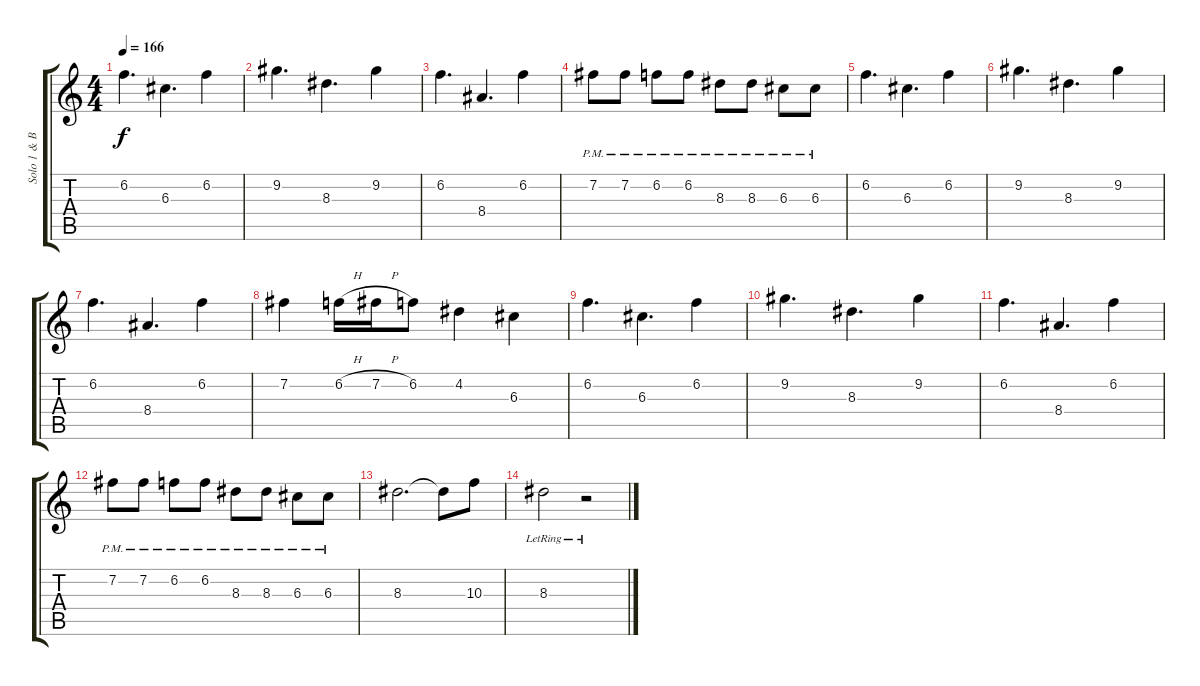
\track ("Solo 1 & Break" "Solo 1 & B") {instrument distortionguitar}
\staff {score tabs}
\tuning (E4 B3 G3 D3 A2 E2) {hide}
\ts (4 4)
\tempo 166
\clef g2
\ks c
6.2.4{d dy f} 6.3.4{d} 6.2.4 |
9.2.4{d} 8.3.4{d} 9.2.4 |
6.2.4{d} 8.4.4{d} 6.2.4 |
7.2{pm}.8 7.2{pm}.8 6.2{pm}.8 6.2{pm}.8 8.3{pm}.8 8.3{pm}.8 6.3{pm}.8 6.3{pm}.8 |
6.2.4{d} 6.3.4{d} 6.2.4 |
9.2.4{d} 8.3.4{d} 9.2.4 |
6.2.4{d} 8.4.4{d} 6.2.4 |
7.2.4 6.2{h}.16 7.2{h}.16 6.2.8 4.2.4 6.3.4 |
6.2.4{d} 6.3.4{d} 6.2.4 |
9.2.4{d} 8.3.4{d} 9.2.4 |
6.2.4{d} 8.4.4{d} 6.2.4 |
7.2{pm}.8 7.2{pm}.8 6.2{pm}.8 6.2{pm}.8 8.3{pm}.8 8.3{pm}.8 6.3{pm}.8 6.3{pm}.8 |
8.3.2{d} 8.3{t}.8 10.3.8 |
8.3{lr}.2 r.2
